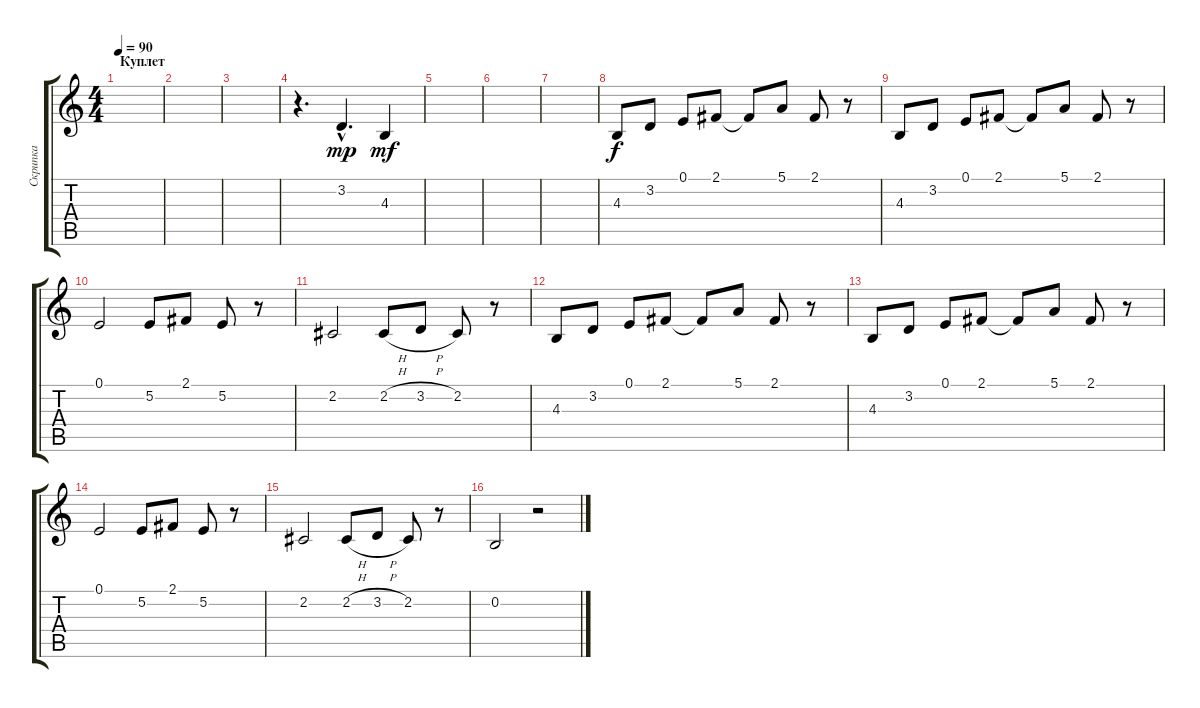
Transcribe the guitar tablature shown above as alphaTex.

\track ("Скрипка" "Скрипка") {instrument viola}
\staff {score tabs}
\tuning (E4 B3 G3 D3 A2 E2) {hide}
\ts (4 4)
\section ("" "Куплет")
\tempo 90
\clef g2
\ks c
|
|
|
r.4{d} 3.2{hac}.4{d dy mp} 4.3.4{dy mf} |
|
|
|
4.3.8{dy f} 3.2.8 0.1.8 2.1.8 2.1{t}.8 5.1.8 2.1.8 r.8 |
4.3.8 3.2.8 0.1.8 2.1.8 2.1{t}.8 5.1.8 2.1.8 r.8 |
0.1.2 5.2.8 2.1.8 5.2.8 r.8 |
2.2.2 2.2{h}.8 3.2{h}.8 2.2.8 r.8 |
4.3.8 3.2.8 0.1.8 2.1.8 2.1{t}.8 5.1.8 2.1.8 r.8 |
4.3.8 3.2.8 0.1.8 2.1.8 2.1{t}.8 5.1.8 2.1.8 r.8 |
0.1.2 5.2.8 2.1.8 5.2.8 r.8 |
2.2.2 2.2{h}.8 3.2{h}.8 2.2.8 r.8 |
0.2.2 r.2
